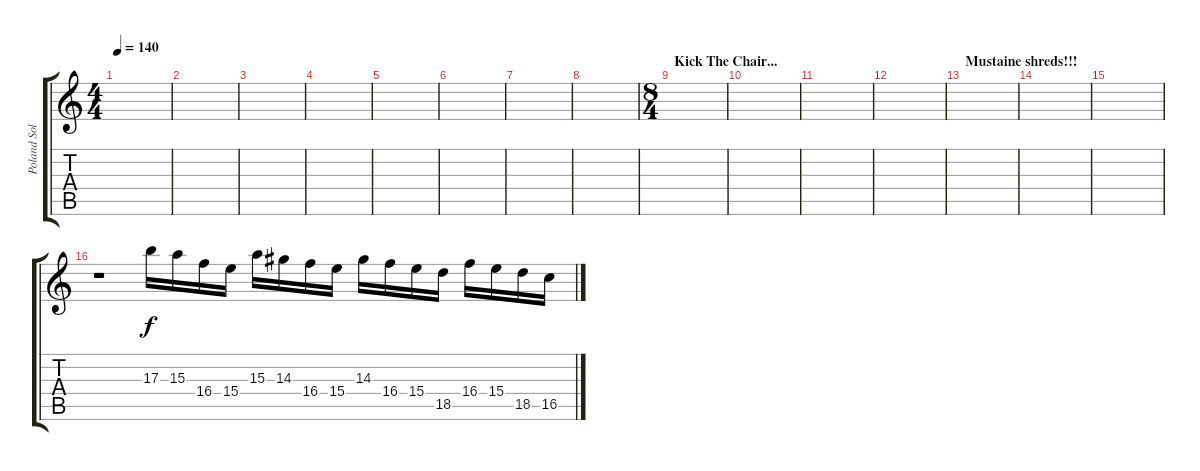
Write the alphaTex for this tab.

\track ("Poland Solo/Harmony" "Poland Sol") {instrument overdrivenguitar}
\staff {score tabs}
\tuning (Eb4 Bb3 Gb3 Db3 Ab2 Eb2) {hide}
\ts (4 4)
\tempo 140
\clef g2
\ks c
|
|
|
|
|
|
|
|
\ts (8 4)
\section ("" "Kick The Chair...")
|
|
|
|
\section ("" "Mustaine shreds!!!")
|
|
|
r.1 17.3.16 15.3.16 16.4.16 15.4.16 15.3.16 14.3.16 16.4.16 15.4.16 14.3.16 16.4.16 15.4.16 18.5.16 16.4.16 15.4.16 18.5.16 16.5.16
